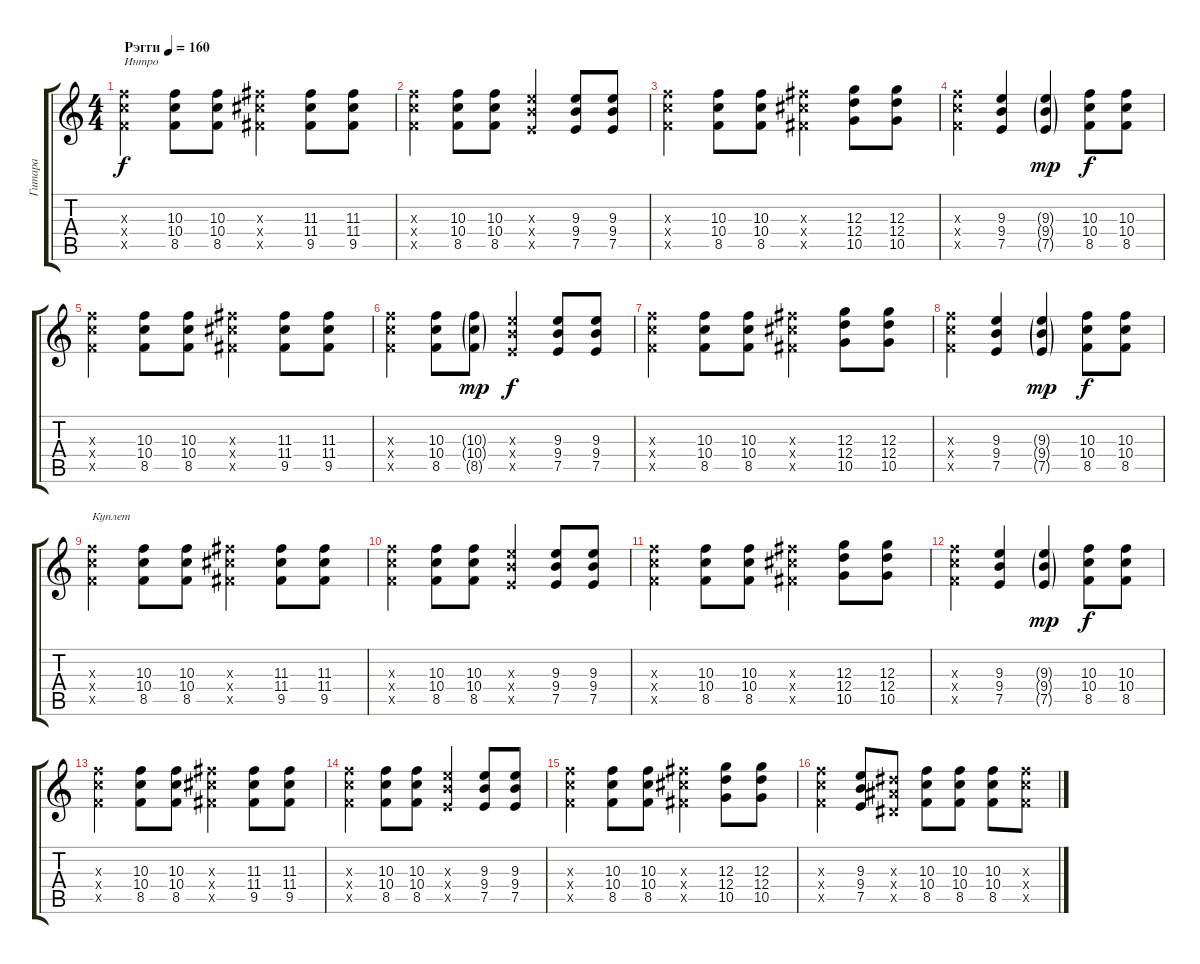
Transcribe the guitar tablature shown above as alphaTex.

\track ("Гитара" "Гитара") {instrument acousticguitarsteel}
\staff {score tabs}
\tuning (E4 B3 G3 D3 A2 E2) {hide}
\ts (4 4)
\tempo (160 "Рэгги")
\clef g2
\ks c
(10.3{x} 10.4{x} 8.5{x}).4{txt "Интро" dy f instrument acousticguitarsteel} (10.3 10.4 8.5).8 (10.3 10.4 8.5).8 (11.3{x} 11.4{x} 9.5{x}).4 (11.3 11.4 9.5).8 (11.3 11.4 9.5).8 |
(10.3{x} 10.4{x} 8.5{x}).4 (10.3 10.4 8.5).8 (10.3 10.4 8.5).8 (9.3{x} 9.4{x} 7.5{x}).4 (9.3 9.4 7.5).8 (9.3 9.4 7.5).8 |
(10.3{x} 10.4{x} 8.5{x}).4 (10.3 10.4 8.5).8 (10.3 10.4 8.5).8 (11.3{x} 11.4{x} 9.5{x}).4 (12.3 12.4 10.5).8 (12.3 12.4 10.5).8 |
(10.3{x} 10.4{x} 8.5{x}).4 (9.3 9.4 7.5).4 (9.3{g} 9.4{g} 7.5{g}).4{dy mp} (10.3 10.4 8.5).8{dy f} (10.3 10.4 8.5).8 |
(10.3{x} 10.4{x} 8.5{x}).4 (10.3 10.4 8.5).8 (10.3 10.4 8.5).8 (11.3{x} 11.4{x} 9.5{x}).4 (11.3 11.4 9.5).8 (11.3 11.4 9.5).8 |
(10.3{x} 10.4{x} 8.5{x}).4 (10.3 10.4 8.5).8 (10.3{g} 10.4{g} 8.5{g}).8{dy mp} (9.3{x} 9.4{x} 7.5{x}).4{dy f} (9.3 9.4 7.5).8 (9.3 9.4 7.5).8 |
(10.3{x} 10.4{x} 8.5{x}).4 (10.3 10.4 8.5).8 (10.3 10.4 8.5).8 (11.3{x} 11.4{x} 9.5{x}).4 (12.3 12.4 10.5).8 (12.3 12.4 10.5).8 |
(10.3{x} 10.4{x} 8.5{x}).4 (9.3 9.4 7.5).4 (9.3{g} 9.4{g} 7.5{g}).4{dy mp} (10.3 10.4 8.5).8{dy f} (10.3 10.4 8.5).8 |
(10.3{x} 10.4{x} 8.5{x}).4{txt "Куплет"} (10.3 10.4 8.5).8 (10.3 10.4 8.5).8 (11.3{x} 11.4{x} 9.5{x}).4 (11.3 11.4 9.5).8 (11.3 11.4 9.5).8 |
(10.3{x} 10.4{x} 8.5{x}).4 (10.3 10.4 8.5).8 (10.3 10.4 8.5).8 (9.3{x} 9.4{x} 7.5{x}).4 (9.3 9.4 7.5).8 (9.3 9.4 7.5).8 |
(10.3{x} 10.4{x} 8.5{x}).4 (10.3 10.4 8.5).8 (10.3 10.4 8.5).8 (11.3{x} 11.4{x} 9.5{x}).4 (12.3 12.4 10.5).8 (12.3 12.4 10.5).8 |
(10.3{x} 10.4{x} 8.5{x}).4 (9.3 9.4 7.5).4 (9.3{g} 9.4{g} 7.5{g}).4{dy mp} (10.3 10.4 8.5).8{dy f} (10.3 10.4 8.5).8 |
(10.3{x} 10.4{x} 8.5{x}).4 (10.3 10.4 8.5).8 (10.3 10.4 8.5).8 (11.3{x} 11.4{x} 9.5{x}).4 (11.3 11.4 9.5).8 (11.3 11.4 9.5).8 |
(10.3{x} 10.4{x} 8.5{x}).4 (10.3 10.4 8.5).8 (10.3 10.4 8.5).8 (9.3{x} 9.4{x} 7.5{x}).4 (9.3 9.4 7.5).8 (9.3 9.4 7.5).8 |
(10.3{x} 10.4{x} 8.5{x}).4 (10.3 10.4 8.5).8 (10.3 10.4 8.5).8 (11.3{x} 11.4{x} 9.5{x}).4 (12.3 12.4 10.5).8 (12.3 12.4 10.5).8 |
(10.3{x} 10.4{x} 8.5{x}).4 (9.3 9.4 7.5).8 (8.3{x} 8.4{x} 6.5{x}).8 (10.3 10.4 8.5).8 (10.3 10.4 8.5).8 (10.3 10.4 8.5).8 (10.3{x} 10.4{x} 8.5{x}).8
